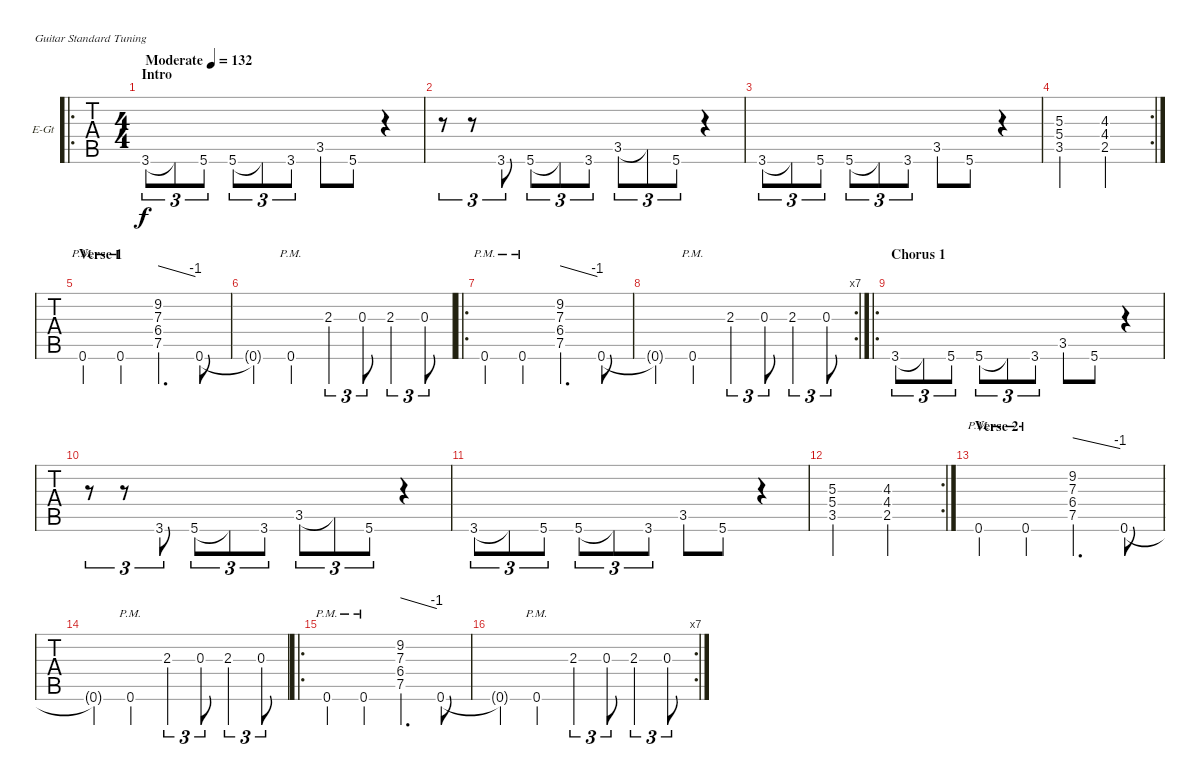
\bracketExtendMode groupsimilarinstruments
\firstSystemTrackNameOrientation horizontal
\otherSystemsTrackNameOrientation horizontal
\track ("Guitar" "E-Gt") {instrument overdrivenguitar}
\staff {tabs}
\tuning (E4 B3 G3 D3 A2 E2)
\ro
\ts (4 4)
\beaming (8 2 2 2 2)
\section ("" "Intro")
\tempo (132 "Moderate")
\clef g2
\ks c
3.6.8{tu (3 2) dy f instrument overdrivenguitar} 3.6{t}.8{tu (3 2)} 5.6.8{tu (3 2)} 5.6.8{tu (3 2)} 5.6{t}.8{tu (3 2)} 3.6.8{tu (3 2)} 3.5.8 5.6.8 r.4 |
r.8{tu (3 2)} r.8{tu (3 2)} 3.6.8{tu (3 2)} 5.6.8{tu (3 2)} 5.6{t}.8{tu (3 2)} 3.6.8{tu (3 2)} 3.5.8{tu (3 2)} 3.5{t}.8{tu (3 2)} 5.6.8{tu (3 2)} r.4 |
3.6.8{tu (3 2)} 3.6{t}.8{tu (3 2)} 5.6.8{tu (3 2)} 5.6.8{tu (3 2)} 5.6{t}.8{tu (3 2)} 3.6.8{tu (3 2)} 3.5.8 5.6.8 r.4 |
\rc 2
(5.3 5.4 3.5).2 (4.3 4.4 2.5).2 |
\section ("" "Verse 1")
0.6{pm}.4 0.6{pm}.4 (7.5 6.4 7.3 9.2).4{d tbe (dive default 55.199999999999996 0 60 -4)} 0.6.8 |
0.6{t}.4 0.6{pm}.4 2.3.4{tu (3 2)} 0.3.8{tu (3 2)} 2.3.4{tu (3 2)} 0.3.8{tu (3 2)} |
\ro
0.6{pm}.4 0.6{pm}.4 (7.5 6.4 7.3 9.2).4{d tbe (dive default 55.199999999999996 0 60 -4)} 0.6.8 |
\rc 7
0.6{t}.4 0.6{pm}.4 2.3.4{tu (3 2)} 0.3.8{tu (3 2)} 2.3.4{tu (3 2)} 0.3.8{tu (3 2)} |
\ro
\section ("" "Chorus 1")
3.6.8{tu (3 2)} 3.6{t}.8{tu (3 2)} 5.6.8{tu (3 2)} 5.6.8{tu (3 2)} 5.6{t}.8{tu (3 2)} 3.6.8{tu (3 2)} 3.5.8 5.6.8 r.4 |
r.8{tu (3 2)} r.8{tu (3 2)} 3.6.8{tu (3 2)} 5.6.8{tu (3 2)} 5.6{t}.8{tu (3 2)} 3.6.8{tu (3 2)} 3.5.8{tu (3 2)} 3.5{t}.8{tu (3 2)} 5.6.8{tu (3 2)} r.4 |
3.6.8{tu (3 2)} 3.6{t}.8{tu (3 2)} 5.6.8{tu (3 2)} 5.6.8{tu (3 2)} 5.6{t}.8{tu (3 2)} 3.6.8{tu (3 2)} 3.5.8 5.6.8 r.4 |
\rc 2
(5.3 5.4 3.5).2 (4.3 4.4 2.5).2 |
\section ("" "Verse 2")
0.6{pm}.4 0.6{pm}.4 (7.5 6.4 7.3 9.2).4{d tbe (dive default 55.199999999999996 0 60 -4)} 0.6.8 |
0.6{t}.4 0.6{pm}.4 2.3.4{tu (3 2)} 0.3.8{tu (3 2)} 2.3.4{tu (3 2)} 0.3.8{tu (3 2)} |
\ro
0.6{pm}.4 0.6{pm}.4 (7.5 6.4 7.3 9.2).4{d tbe (dive default 55.199999999999996 0 60 -4)} 0.6.8 |
\rc 7
0.6{t}.4 0.6{pm}.4 2.3.4{tu (3 2)} 0.3.8{tu (3 2)} 2.3.4{tu (3 2)} 0.3.8{tu (3 2)}
